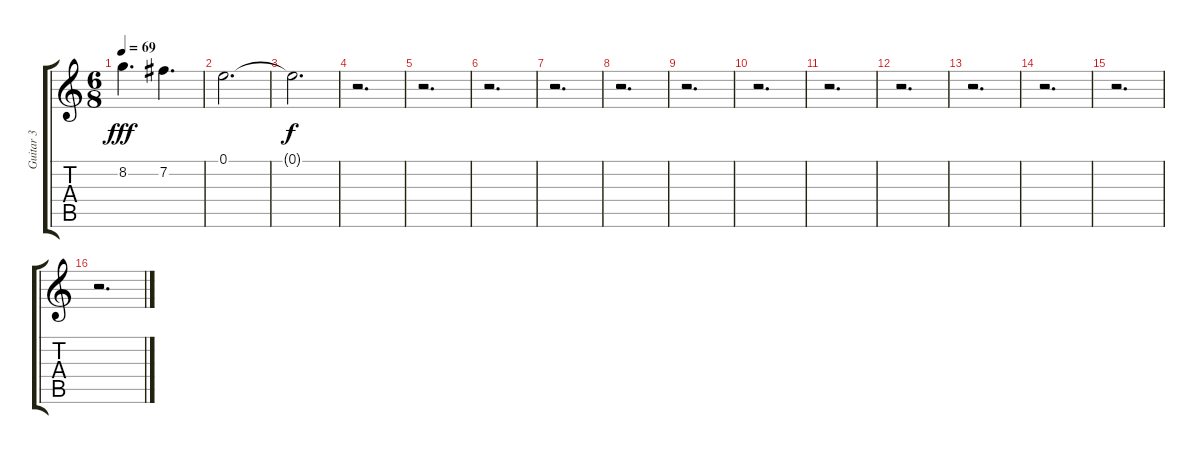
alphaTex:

\track ("Guitar 3" "Guitar 3") {instrument distortionguitar}
\staff {score tabs}
\tuning (E4 B3 G3 D3 A2 E2) {hide}
\ts (6 8)
\tempo 69
\clef g2
\ks c
8.2.4{d dy fff} 7.2.4{d} |
0.1.2{d} |
0.1{t}.2{d dy f} |
r.2{d} |
r.2{d} |
r.2{d} |
r.2{d} |
r.2{d} |
r.2{d} |
r.2{d} |
r.2{d} |
r.2{d} |
r.2{d} |
r.2{d} |
r.2{d} |
r.2{d}
